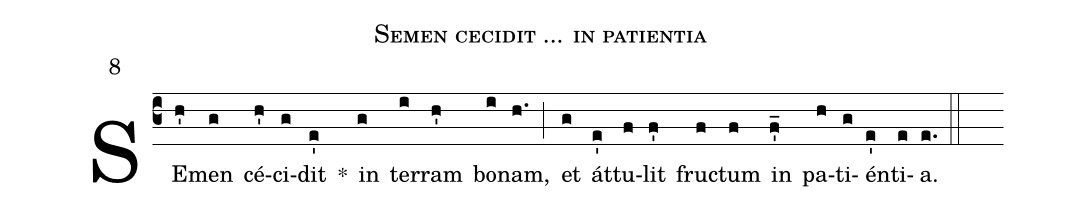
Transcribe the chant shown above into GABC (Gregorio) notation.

name:Semen cecidit ... in patientia;
mode:8;
annotation:8;
office-part:Antiphonae;
%%
(c3) SE(h')men(g) cé(h')ci(g)dit(e') *() in(g) ter(i)ram(h') bo(i)nam,(h.) (;) et(g) át(e')tu(f)lit(f') fru(f)ctum(f) in(f'_) pa(h)ti(g)én(e')ti(e)a.(e.) (::)
